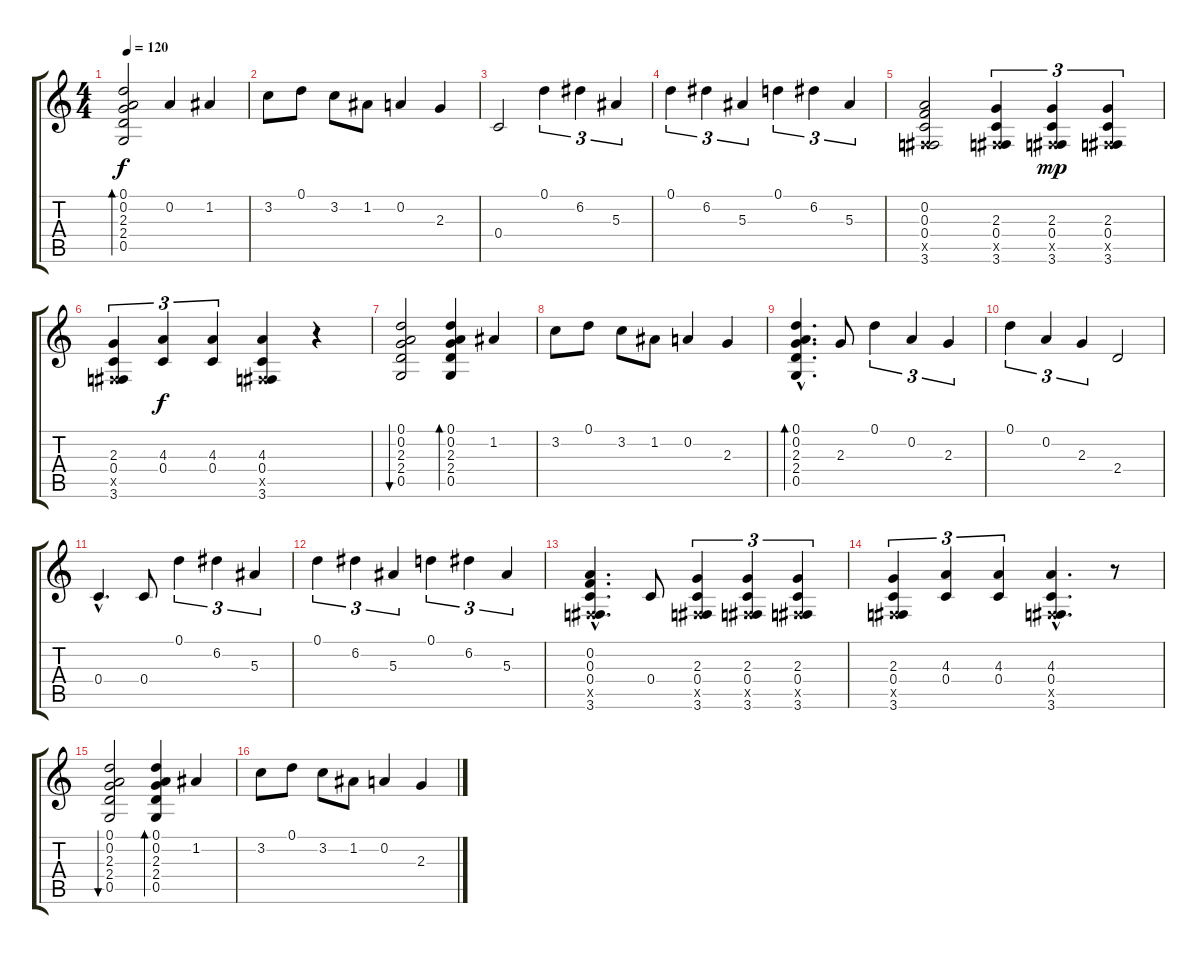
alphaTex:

\track "" {instrument acousticguitarsteel}
\staff {score tabs}
\tuning (D4 A3 F3 C3 G2 D2) {hide}
\ts (4 4)
\tempo 120
\clef g2
\ks c
(0.1 0.2 2.3 2.4 0.5).2{bd 120 dy f} 0.2.4 1.2.4 |
3.2.8 0.1.8 3.2.8 1.2.8 0.2.4 2.3.4 |
0.4.2 0.1.4{tu (3 2)} 6.2.4{tu (3 2)} 5.3.4{tu (3 2)} |
0.1.4{tu (3 2)} 6.2.4{tu (3 2)} 5.3.4{tu (3 2)} 0.1.4{tu (3 2)} 6.2.4{tu (3 2)} 5.3.4{tu (3 2)} |
(0.2 0.3 0.4 -1.5{x} 3.6).2 (2.3 0.4 -1.5{x} 3.6).4{tu (3 2)} (2.3 0.4 -1.5{x} 3.6).4{tu (3 2) dy mp} (2.3 0.4 -1.5{x} 3.6).4{tu (3 2)} |
(2.3 0.4 -1.5{x} 3.6).4{tu (3 2)} (4.3 0.4).4{tu (3 2) dy f} (4.3 0.4).4{tu (3 2)} (4.3 0.4 -1.5{x} 3.6).4 r.4 |
(0.1 0.2 2.3 2.4 0.5).2{bu 120} (0.1 0.2 2.3 2.4 0.5).4{bd 120} 1.2.4 |
3.2.8 0.1.8 3.2.8 1.2.8 0.2.4 2.3.4 |
(0.1{hac} 0.2{hac} 2.3{hac} 2.4{hac} 0.5{hac}).4{d bd 120} 2.3.8 0.1.4{tu (3 2)} 0.2.4{tu (3 2)} 2.3.4{tu (3 2)} |
0.1.4{tu (3 2)} 0.2.4{tu (3 2)} 2.3.4{tu (3 2)} 2.4.2 |
0.4{hac}.4{d} 0.4.8 0.1.4{tu (3 2)} 6.2.4{tu (3 2)} 5.3.4{tu (3 2)} |
0.1.4{tu (3 2)} 6.2.4{tu (3 2)} 5.3.4{tu (3 2)} 0.1.4{tu (3 2)} 6.2.4{tu (3 2)} 5.3.4{tu (3 2)} |
(0.2{hac} 0.3{hac} 0.4{hac} -1.5{hac x} 3.6{hac}).4{d} 0.4.8 (2.3 0.4 -1.5{x} 3.6).4{tu (3 2)} (2.3 0.4 -1.5{x} 3.6).4{tu (3 2)} (2.3 0.4 -1.5{x} 3.6).4{tu (3 2)} |
(2.3 0.4 -1.5{x} 3.6).4{tu (3 2)} (4.3 0.4).4{tu (3 2)} (4.3 0.4).4{tu (3 2)} (4.3{hac} 0.4{hac} -1.5{hac x} 3.6{hac}).4{d} r.8 |
(0.1 0.2 2.3 2.4 0.5).2{bu 120} (0.1 0.2 2.3 2.4 0.5).4{bd 120} 1.2.4 |
3.2.8 0.1.8 3.2.8 1.2.8 0.2.4 2.3.4
